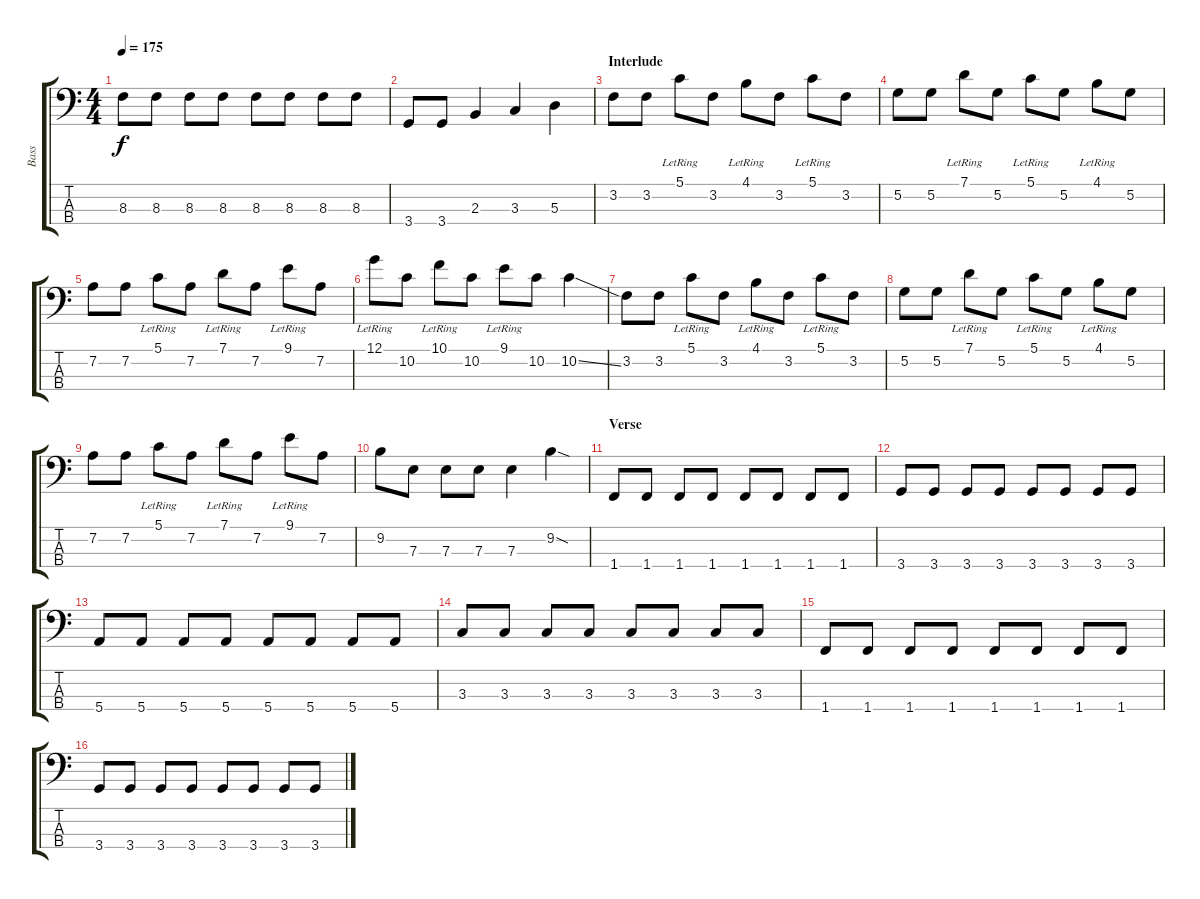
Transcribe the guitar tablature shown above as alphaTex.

\track ("Bass" "Bass") {instrument electricbassfinger}
\staff {score tabs}
\tuning (G2 D2 A1 E1) {hide}
\ts (4 4)
\tempo 175
\clef f4
\ks c
8.3.8{dy f} 8.3.8 8.3.8 8.3.8 8.3.8 8.3.8 8.3.8 8.3.8 |
3.4.8 3.4.8 2.3.4 3.3.4 5.3.4 |
\section ("" "Interlude")
3.2.8 3.2.8 5.1{lr}.8 3.2.8 4.1{lr}.8 3.2.8 5.1{lr}.8 3.2.8 |
5.2.8 5.2.8 7.1{lr}.8 5.2.8 5.1{lr}.8 5.2.8 4.1{lr}.8 5.2.8 |
7.2.8 7.2.8 5.1{lr}.8 7.2.8 7.1{lr}.8 7.2.8 9.1{lr}.8 7.2.8 |
12.1{lr}.8 10.2.8 10.1{lr}.8 10.2.8 9.1{lr}.8 10.2.8 10.2{ss}.4 |
3.2.8 3.2.8 5.1{lr}.8 3.2.8 4.1{lr}.8 3.2.8 5.1{lr}.8 3.2.8 |
5.2.8 5.2.8 7.1{lr}.8 5.2.8 5.1{lr}.8 5.2.8 4.1{lr}.8 5.2.8 |
7.2.8 7.2.8 5.1{lr}.8 7.2.8 7.1{lr}.8 7.2.8 9.1{lr}.8 7.2.8 |
9.2.8 7.3.8 7.3.8 7.3.8 7.3.4 9.2{sod}.4 |
\section ("" "Verse")
1.4.8 1.4.8 1.4.8 1.4.8 1.4.8 1.4.8 1.4.8 1.4.8 |
3.4.8 3.4.8 3.4.8 3.4.8 3.4.8 3.4.8 3.4.8 3.4.8 |
5.4.8 5.4.8 5.4.8 5.4.8 5.4.8 5.4.8 5.4.8 5.4.8 |
3.3.8 3.3.8 3.3.8 3.3.8 3.3.8 3.3.8 3.3.8 3.3.8 |
1.4.8 1.4.8 1.4.8 1.4.8 1.4.8 1.4.8 1.4.8 1.4.8 |
3.4.8 3.4.8 3.4.8 3.4.8 3.4.8 3.4.8 3.4.8 3.4.8
